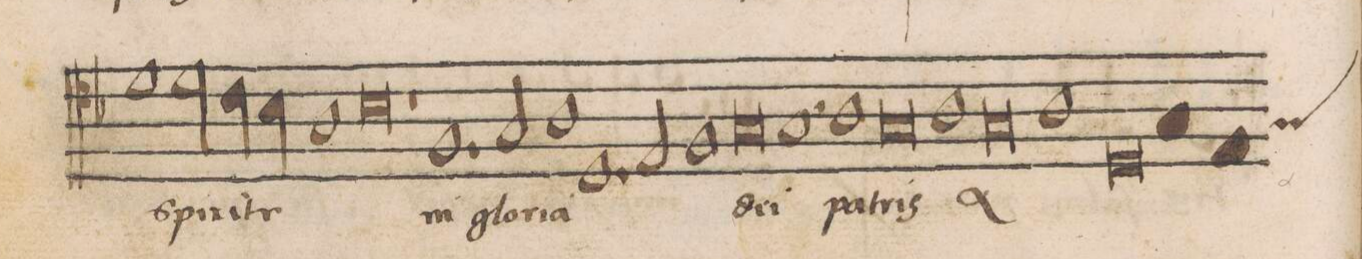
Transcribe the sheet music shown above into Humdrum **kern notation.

**kern	**text
*I"TENOR	*
*clefC4	*
*k[b-]	*
*met(C|)	*
*M3/1	*
1d\	Spi-
2d\	-ri-
4c\	-tu
4B-\	.
1A\	.
=96-	=96-
0B-\	.
1r	.
=97-	=97-
1.F/	in
2G/	glo-
1A\	-ri-
=98-	=98-
1.D/	-a
2E/	.
1F/	.
=99-	=99-
0G/	de-
1G/	-i
=100-	=100-
1A\	pa-
0G/	-tris
=101-	=101-
1A\	A-
0G/	.
=102-	=102-
1A\	.
0D/	.
=103-	=103-
*col	*
1G/	.
*custos:G	*
1E/	.
0G/	.
=104-	=104-
0A\	.
*Xcol	*
=105-	=105-
00.Gl\	-men
=106-	=106-
==	==
*-	*-
